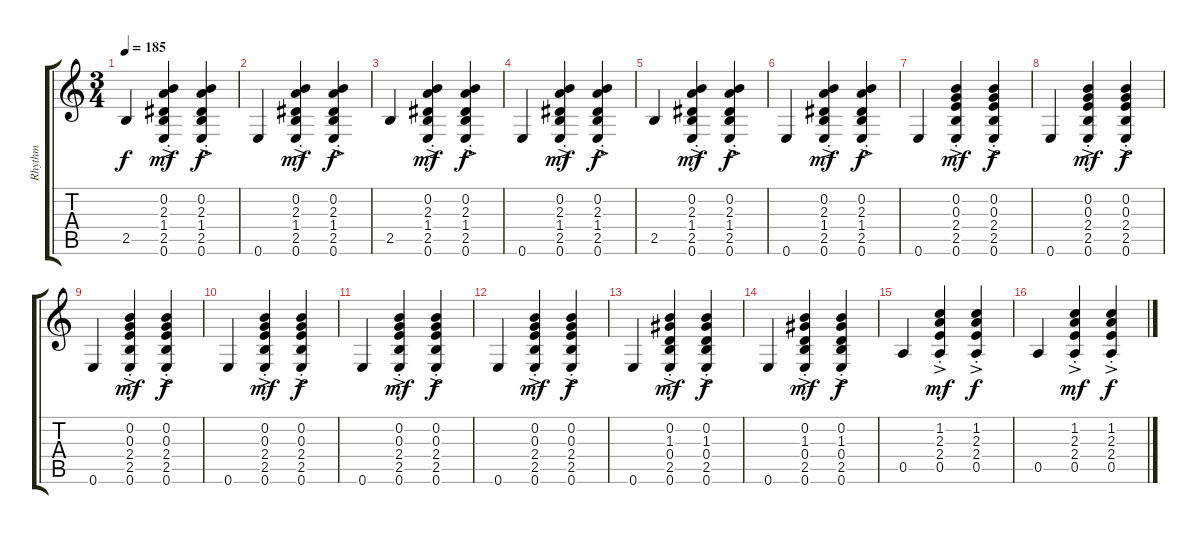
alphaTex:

\track ("Rhythm" "Rhythm") {instrument acousticguitarnylon}
\staff {score tabs}
\tuning (E4 B3 G3 D3 A2 E2) {hide}
\ts (3 4)
\tempo 185
\clef g2
\ks c
2.5.4{dy f} (0.2{ac st} 2.3{ac st} 1.4{ac st} 2.5{ac st} 0.6{ac st}).4{dy mf} (0.2{ac st} 2.3 1.4 2.5 0.6).4{dy f} |
0.6.4 (0.2{ac st} 2.3{ac st} 1.4{ac st} 2.5{ac st} 0.6{ac st}).4{dy mf} (0.2{ac st} 2.3 1.4 2.5 0.6).4{dy f} |
2.5.4 (0.2{ac st} 2.3{ac st} 1.4{ac st} 2.5{ac st} 0.6{ac st}).4{dy mf} (0.2{ac st} 2.3 1.4 2.5 0.6).4{dy f} |
0.6.4 (0.2{ac st} 2.3{ac st} 1.4{ac st} 2.5{ac st} 0.6{ac st}).4{dy mf} (0.2{ac st} 2.3 1.4 2.5 0.6).4{dy f} |
2.5.4 (0.2{ac st} 2.3{ac st} 1.4{ac st} 2.5{ac st} 0.6{ac st}).4{dy mf} (0.2{ac st} 2.3 1.4 2.5 0.6).4{dy f} |
0.6.4 (0.2{ac st} 2.3{ac st} 1.4{ac st} 2.5{ac st} 0.6{ac st}).4{dy mf} (0.2{ac st} 2.3 1.4 2.5 0.6).4{dy f} |
0.6.4 (0.2{ac st} 0.3{ac st} 2.4{ac st} 2.5{ac st} 0.6{ac st}).4{dy mf} (0.2{ac st} 0.3 2.4 2.5 0.6).4{dy f} |
0.6.4 (0.2{ac st} 0.3{ac st} 2.4{ac st} 2.5{ac st} 0.6{ac st}).4{dy mf} (0.2{ac st} 0.3 2.4 2.5 0.6).4{dy f} |
0.6.4 (0.2{ac st} 0.3{ac st} 2.4{ac st} 2.5{ac st} 0.6{ac st}).4{dy mf} (0.2{ac st} 0.3 2.4 2.5 0.6).4{dy f} |
0.6.4 (0.2{ac st} 0.3{ac st} 2.4{ac st} 2.5{ac st} 0.6{ac st}).4{dy mf} (0.2{ac st} 0.3 2.4 2.5 0.6).4{dy f} |
0.6.4 (0.2{ac st} 0.3{ac st} 2.4{ac st} 2.5{ac st} 0.6{ac st}).4{dy mf} (0.2{ac st} 0.3 2.4 2.5 0.6).4{dy f} |
0.6.4 (0.2{ac st} 0.3{ac st} 2.4{ac st} 2.5{ac st} 0.6{ac st}).4{dy mf} (0.2{ac st} 0.3 2.4 2.5 0.6).4{dy f} |
0.6.4 (0.2{ac st} 1.3{ac st} 0.4{ac st} 2.5{ac st} 0.6{ac st}).4{dy mf} (0.2{ac st} 1.3 0.4 2.5 0.6).4{dy f} |
0.6.4 (0.2{ac st} 1.3{ac st} 0.4{ac st} 2.5{ac st} 0.6{ac st}).4{dy mf} (0.2{ac st} 1.3 0.4 2.5 0.6).4{dy f} |
0.5.4 (1.2{ac st} 2.3{ac st} 2.4{ac st} 0.5{ac st}).4{dy mf} (1.2{ac st} 2.3 2.4 0.5).4{dy f} |
0.5.4 (1.2{ac st} 2.3{ac st} 2.4{ac st} 0.5{ac st}).4{dy mf} (1.2{ac st} 2.3 2.4 0.5).4{dy f}
